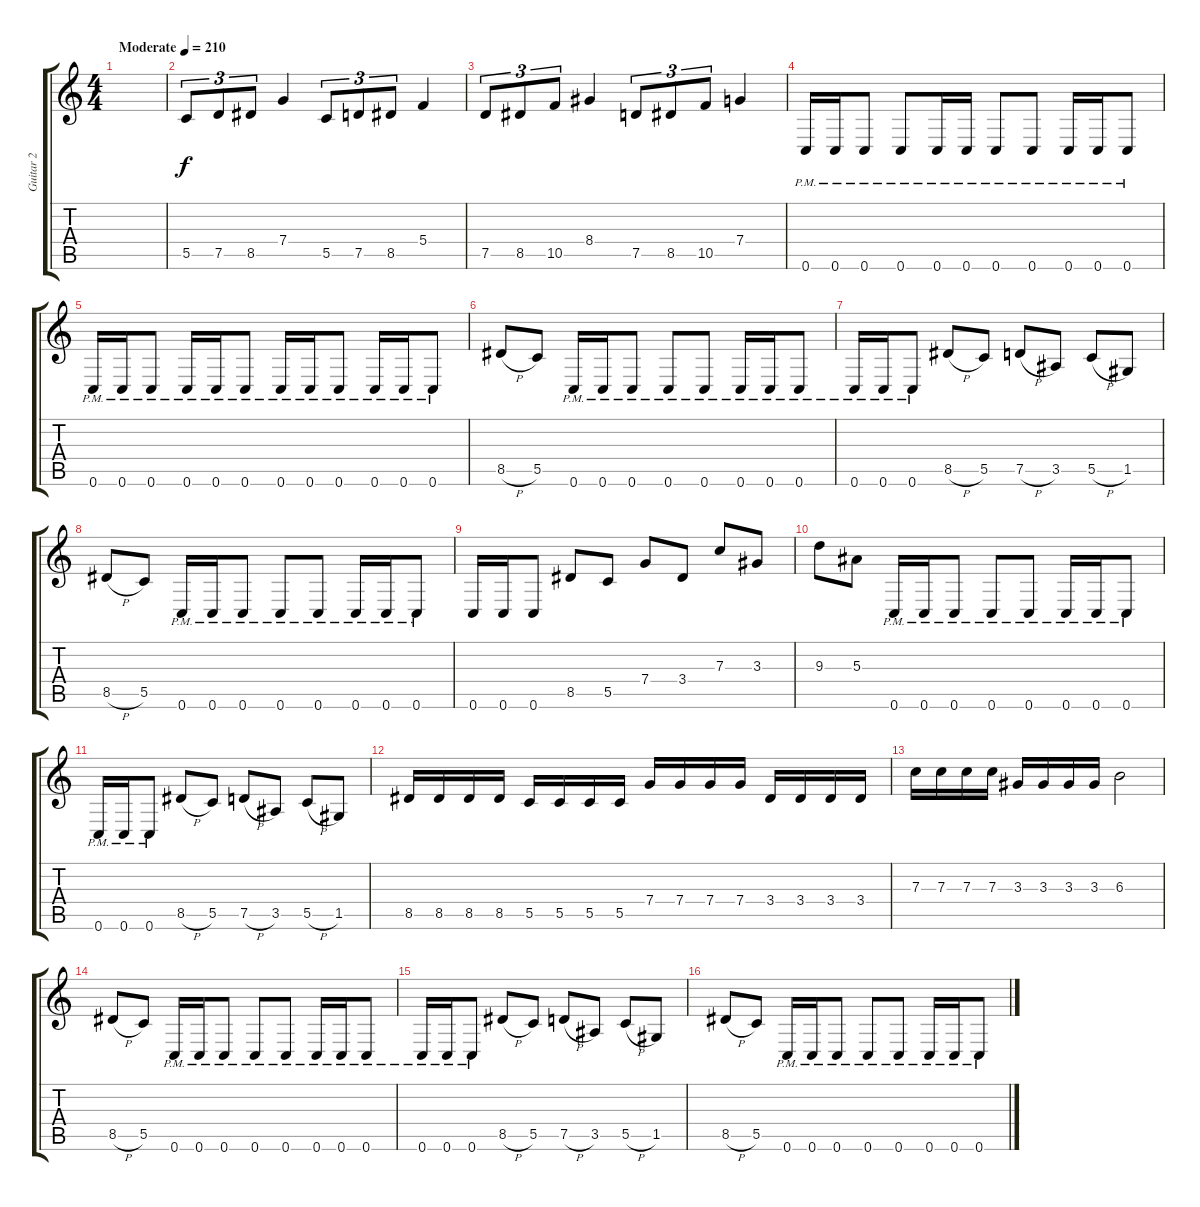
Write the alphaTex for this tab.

\track ("Guitar 2" "Guitar 2") {instrument overdrivenguitar}
\staff {score tabs}
\tuning (D4 A3 F3 C3 G2 C2) {hide}
\ts (4 4)
\tempo (210 "Moderate")
\clef g2
\ks c
|
5.5.8{tu (3 2)} 7.5.8{tu (3 2)} 8.5.8{tu (3 2)} 7.4.4 5.5.8{tu (3 2)} 7.5.8{tu (3 2)} 8.5.8{tu (3 2)} 5.4.4 |
7.5.8{tu (3 2)} 8.5.8{tu (3 2)} 10.5.8{tu (3 2)} 8.4.4 7.5.8{tu (3 2)} 8.5.8{tu (3 2)} 10.5.8{tu (3 2)} 7.4.4 |
0.6{pm}.16 0.6{pm}.16 0.6{pm}.8 0.6{pm}.8 0.6{pm}.16 0.6{pm}.16 0.6{pm}.8 0.6{pm}.8 0.6{pm}.16 0.6{pm}.16 0.6{pm}.8 |
0.6{pm}.16 0.6{pm}.16 0.6{pm}.8 0.6{pm}.16 0.6{pm}.16 0.6{pm}.8 0.6{pm}.16 0.6{pm}.16 0.6{pm}.8 0.6{pm}.16 0.6{pm}.16 0.6{pm}.8 |
8.5{h}.8 5.5.8 0.6{pm}.16 0.6{pm}.16 0.6{pm}.8 0.6{pm}.8 0.6{pm}.8 0.6{pm}.16 0.6{pm}.16 0.6{pm}.8 |
0.6{pm}.16 0.6{pm}.16 0.6{pm}.8 8.5{h}.8 5.5.8 7.5{h}.8 3.5.8 5.5{h}.8 1.5.8 |
8.5{h}.8 5.5.8 0.6{pm}.16 0.6{pm}.16 0.6{pm}.8 0.6{pm}.8 0.6{pm}.8 0.6{pm}.16 0.6{pm}.16 0.6{pm}.8 |
0.6.16 0.6.16 0.6.8 8.5.8 5.5.8 7.4.8 3.4.8 7.3.8 3.3.8 |
9.3.8 5.3.8 0.6{pm}.16 0.6{pm}.16 0.6{pm}.8 0.6{pm}.8 0.6{pm}.8 0.6{pm}.16 0.6{pm}.16 0.6{pm}.8 |
0.6{pm}.16 0.6{pm}.16 0.6{pm}.8 8.5{h}.8 5.5.8 7.5{h}.8 3.5.8 5.5{h}.8 1.5.8 |
8.5.16 8.5.16 8.5.16 8.5.16 5.5.16 5.5.16 5.5.16 5.5.16 7.4.16 7.4.16 7.4.16 7.4.16 3.4.16 3.4.16 3.4.16 3.4.16 |
7.3.16 7.3.16 7.3.16 7.3.16 3.3.16 3.3.16 3.3.16 3.3.16 6.3.2 |
8.5{h}.8 5.5.8 0.6{pm}.16 0.6{pm}.16 0.6{pm}.8 0.6{pm}.8 0.6{pm}.8 0.6{pm}.16 0.6{pm}.16 0.6{pm}.8 |
0.6{pm}.16 0.6{pm}.16 0.6{pm}.8 8.5{h}.8 5.5.8 7.5{h}.8 3.5.8 5.5{h}.8 1.5.8 |
8.5{h}.8 5.5.8 0.6{pm}.16 0.6{pm}.16 0.6{pm}.8 0.6{pm}.8 0.6{pm}.8 0.6{pm}.16 0.6{pm}.16 0.6{pm}.8
